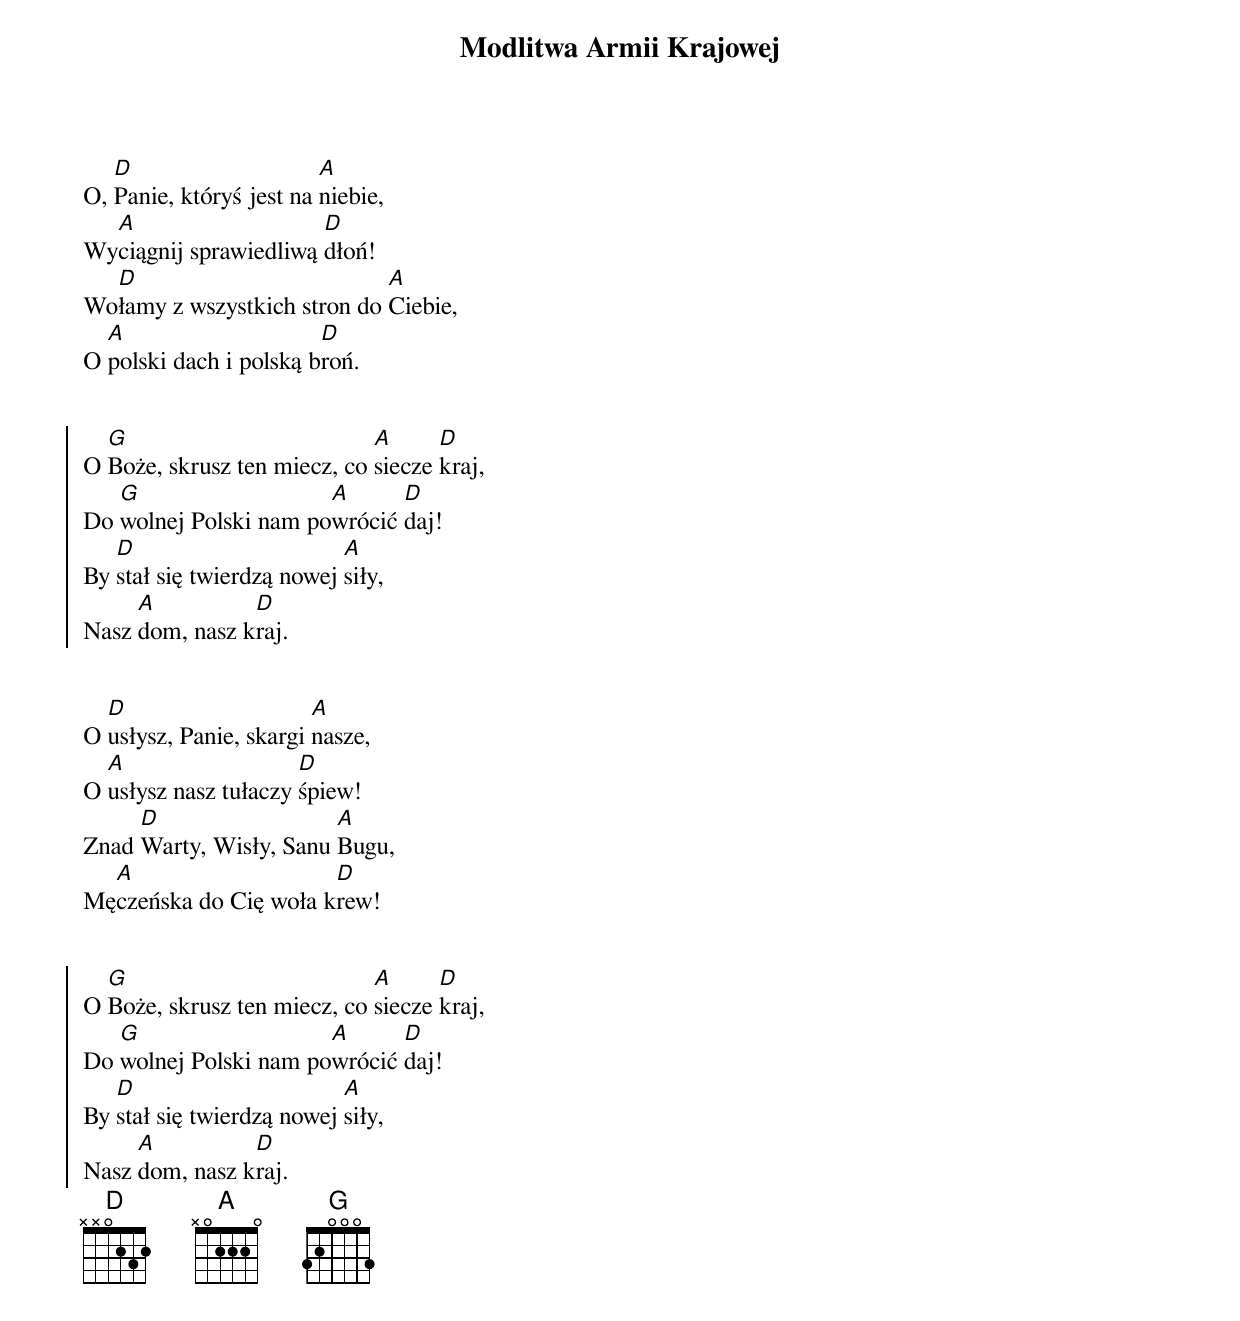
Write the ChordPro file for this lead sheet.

{title:Modlitwa Armii Krajowej}
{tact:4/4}
{transpose:2}


O, [C]Panie, któryś jest na [G]niebie,
Wy[G]ciągnij sprawiedliwą [C]dłoń!
Wo[C]łamy z wszystkich stron do [G]Ciebie,
O [G]polski dach i polską b[C]roń.


{soc}
O [F]Boże, skrusz ten miecz, co [G]siecze [C]kraj,
Do [F]wolnej Polski nam po[G]wrócić [C]daj!
By [C]stał się twierdzą nowej [G]siły,
Nasz [G]dom, nasz k[C]raj.
{eoc}


O [C]usłysz, Panie, skargi [G]nasze,
O [G]usłysz nasz tułaczy [C]śpiew!
Znad [C]Warty, Wisły, Sanu [G]Bugu,
Mę[G]czeńska do Cię woła k[C]rew!


{soc}
O [F]Boże, skrusz ten miecz, co [G]siecze [C]kraj,
Do [F]wolnej Polski nam po[G]wrócić [C]daj!
By [C]stał się twierdzą nowej [G]siły,
Nasz [G]dom, nasz k[C]raj.
{eoc}
